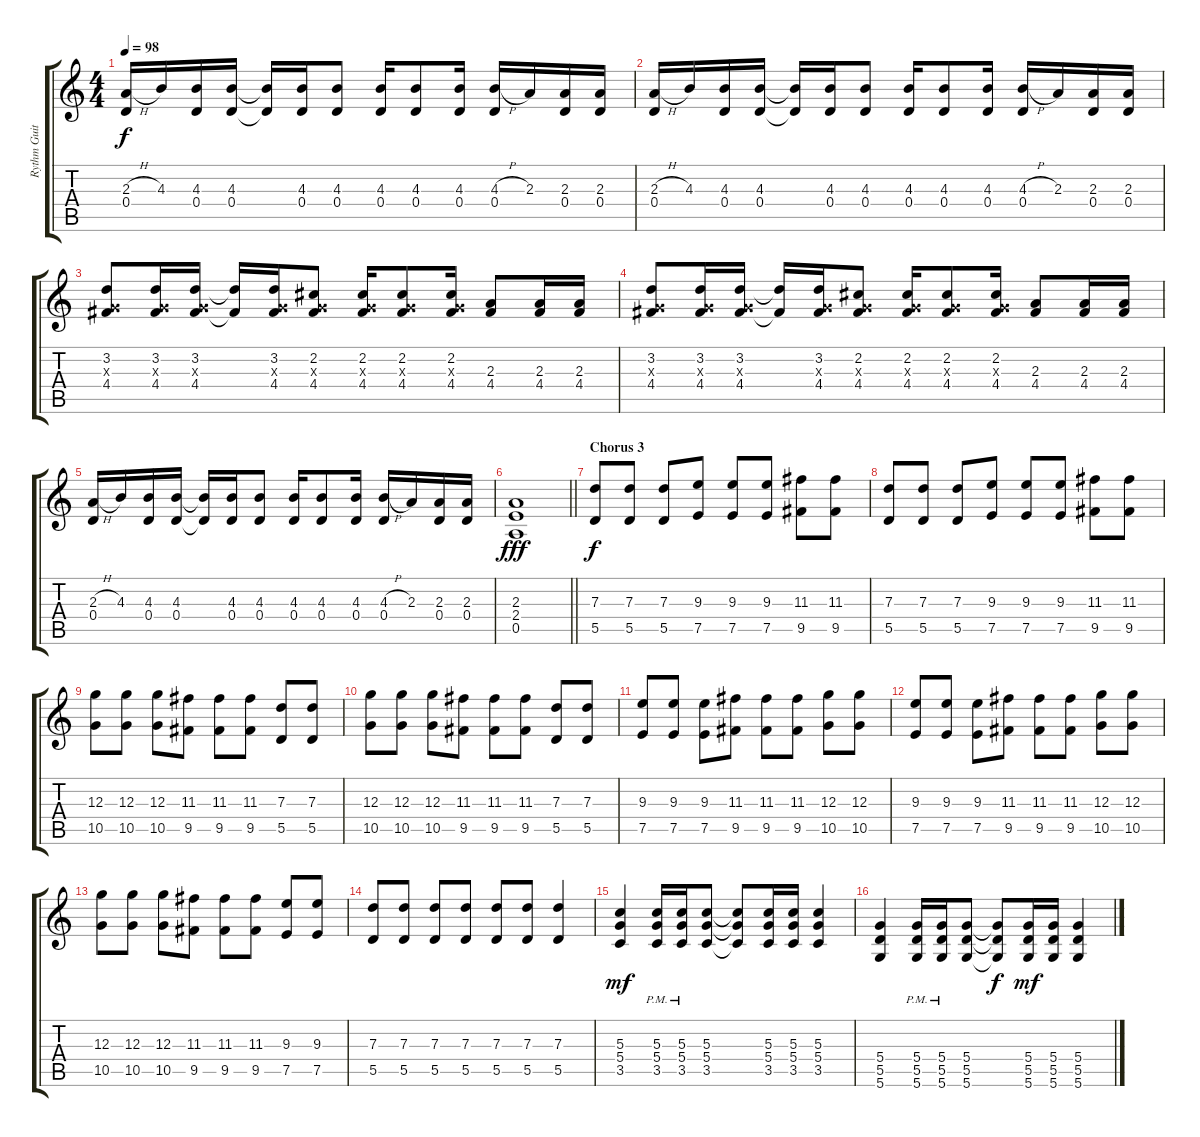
\track ("Rythm Guitar1" "Rythm Guit") {instrument overdrivenguitar}
\staff {score tabs}
\tuning (E4 B3 G3 D3 A2 D2) {hide}
\ts (4 4)
\tempo 98
\clef g2
\ks c
(2.3{h} 0.4).16{dy f} 4.3.16 (4.3 0.4).16 (4.3 0.4).16 (4.3{t} 0.4{t}).16 (4.3 0.4).16 (4.3 0.4).8 (4.3 0.4).16 (4.3 0.4).8 (4.3 0.4).16 (4.3{h} 0.4).16 2.3.16 (2.3 0.4).16 (2.3 0.4).16 |
(2.3{h} 0.4).16 4.3.16 (4.3 0.4).16 (4.3 0.4).16 (4.3{t} 0.4{t}).16 (4.3 0.4).16 (4.3 0.4).8 (4.3 0.4).16 (4.3 0.4).8 (4.3 0.4).16 (4.3{h} 0.4).16 2.3.16 (2.3 0.4).16 (2.3 0.4).16 |
(3.2 0.3{x} 4.4).8 (3.2 0.3{x} 4.4).16 (3.2 0.3{x} 4.4).16 (3.2{t} 4.4{t}).16 (3.2 0.3{x} 4.4).16 (2.2 0.3{x} 4.4).8 (2.2 0.3{x} 4.4).16 (2.2 0.3{x} 4.4).8 (2.2 0.3{x} 4.4).16 (2.3 4.4).8 (2.3 4.4).16 (2.3 4.4).16 |
(3.2 0.3{x} 4.4).8 (3.2 0.3{x} 4.4).16 (3.2 0.3{x} 4.4).16 (3.2{t} 4.4{t}).16 (3.2 0.3{x} 4.4).16 (2.2 0.3{x} 4.4).8 (2.2 0.3{x} 4.4).16 (2.2 0.3{x} 4.4).8 (2.2 0.3{x} 4.4).16 (2.3 4.4).8 (2.3 4.4).16 (2.3 4.4).16 |
(2.3{h} 0.4).16 4.3.16 (4.3 0.4).16 (4.3 0.4).16 (4.3{t} 0.4{t}).16 (4.3 0.4).16 (4.3 0.4).8 (4.3 0.4).16 (4.3 0.4).8 (4.3 0.4).16 (4.3{h} 0.4).16 2.3.16 (2.3 0.4).16 (2.3 0.4).16 |
\barLineRight lightlight
(2.3 2.4 0.5).1{dy fff} |
\section ("" "Chorus 3")
(7.3 5.5).8{dy f} (7.3 5.5).8 (7.3 5.5).8 (9.3 7.5).8 (9.3 7.5).8 (9.3 7.5).8 (11.3 9.5).8 (11.3 9.5).8 |
(7.3 5.5).8 (7.3 5.5).8 (7.3 5.5).8 (9.3 7.5).8 (9.3 7.5).8 (9.3 7.5).8 (11.3 9.5).8 (11.3 9.5).8 |
(12.3 10.5).8 (12.3 10.5).8 (12.3 10.5).8 (11.3 9.5).8 (11.3 9.5).8 (11.3 9.5).8 (7.3 5.5).8 (7.3 5.5).8 |
(12.3 10.5).8 (12.3 10.5).8 (12.3 10.5).8 (11.3 9.5).8 (11.3 9.5).8 (11.3 9.5).8 (7.3 5.5).8 (7.3 5.5).8 |
(9.3 7.5).8 (9.3 7.5).8 (9.3 7.5).8 (11.3 9.5).8 (11.3 9.5).8 (11.3 9.5).8 (12.3 10.5).8 (12.3 10.5).8 |
(9.3 7.5).8 (9.3 7.5).8 (9.3 7.5).8 (11.3 9.5).8 (11.3 9.5).8 (11.3 9.5).8 (12.3 10.5).8 (12.3 10.5).8 |
(12.3 10.5).8 (12.3 10.5).8 (12.3 10.5).8 (11.3 9.5).8 (11.3 9.5).8 (11.3 9.5).8 (9.3 7.5).8 (9.3 7.5).8 |
(7.3 5.5).8 (7.3 5.5).8 (7.3 5.5).8 (7.3 5.5).8 (7.3 5.5).8 (7.3 5.5).8 (7.3 5.5).4 |
(5.3 5.4 3.5).4{dy mf} (5.3{pm} 5.4{pm} 3.5{pm}).16 (5.3{pm} 5.4{pm} 3.5{pm}).16 (5.3 5.4 3.5).8 (5.3{t} 5.4{t} 3.5{t}).8 (5.3 5.4 3.5).16 (5.3 5.4 3.5).16 (5.3 5.4 3.5).4 |
(5.4 5.5 5.6).4 (5.4{pm} 5.5{pm} 5.6).16 (5.4{pm} 5.5{pm} 5.6).16 (5.4 5.5 5.6).8 (5.4{t} 5.5{t} 5.6{t}).8{dy f} (5.4 5.5 5.6).16{dy mf} (5.4 5.5 5.6).16 (5.4 5.5 5.6).4
